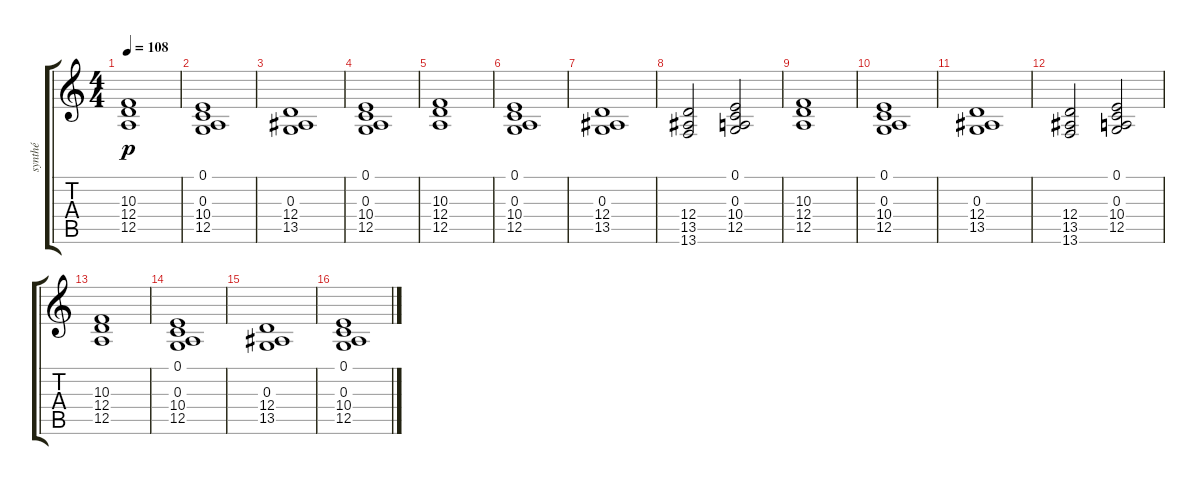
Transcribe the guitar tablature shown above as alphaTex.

\track ("synthé" "synthé") {instrument synthstrings1}
\staff {score tabs}
\tuning (E4 B3 G3 D3 A2 E2) {hide}
\ts (4 4)
\tempo 108
\clef g2
\ks c
(10.3 12.4 12.5).1{dy p} |
(0.1 0.3 10.4 12.5).1 |
(0.3 12.4 13.5).1 |
(0.1 0.3 10.4 12.5).1 |
(10.3 12.4 12.5).1 |
(0.1 0.3 10.4 12.5).1 |
(0.3 12.4 13.5).1 |
(12.4 13.5 13.6).2 (0.1 0.3 10.4 12.5).2 |
(10.3 12.4 12.5).1 |
(0.1 0.3 10.4 12.5).1 |
(0.3 12.4 13.5).1 |
(12.4 13.5 13.6).2 (0.1 0.3 10.4 12.5).2 |
(10.3 12.4 12.5).1 |
(0.1 0.3 10.4 12.5).1 |
(0.3 12.4 13.5).1 |
(0.1 0.3 10.4 12.5).1
